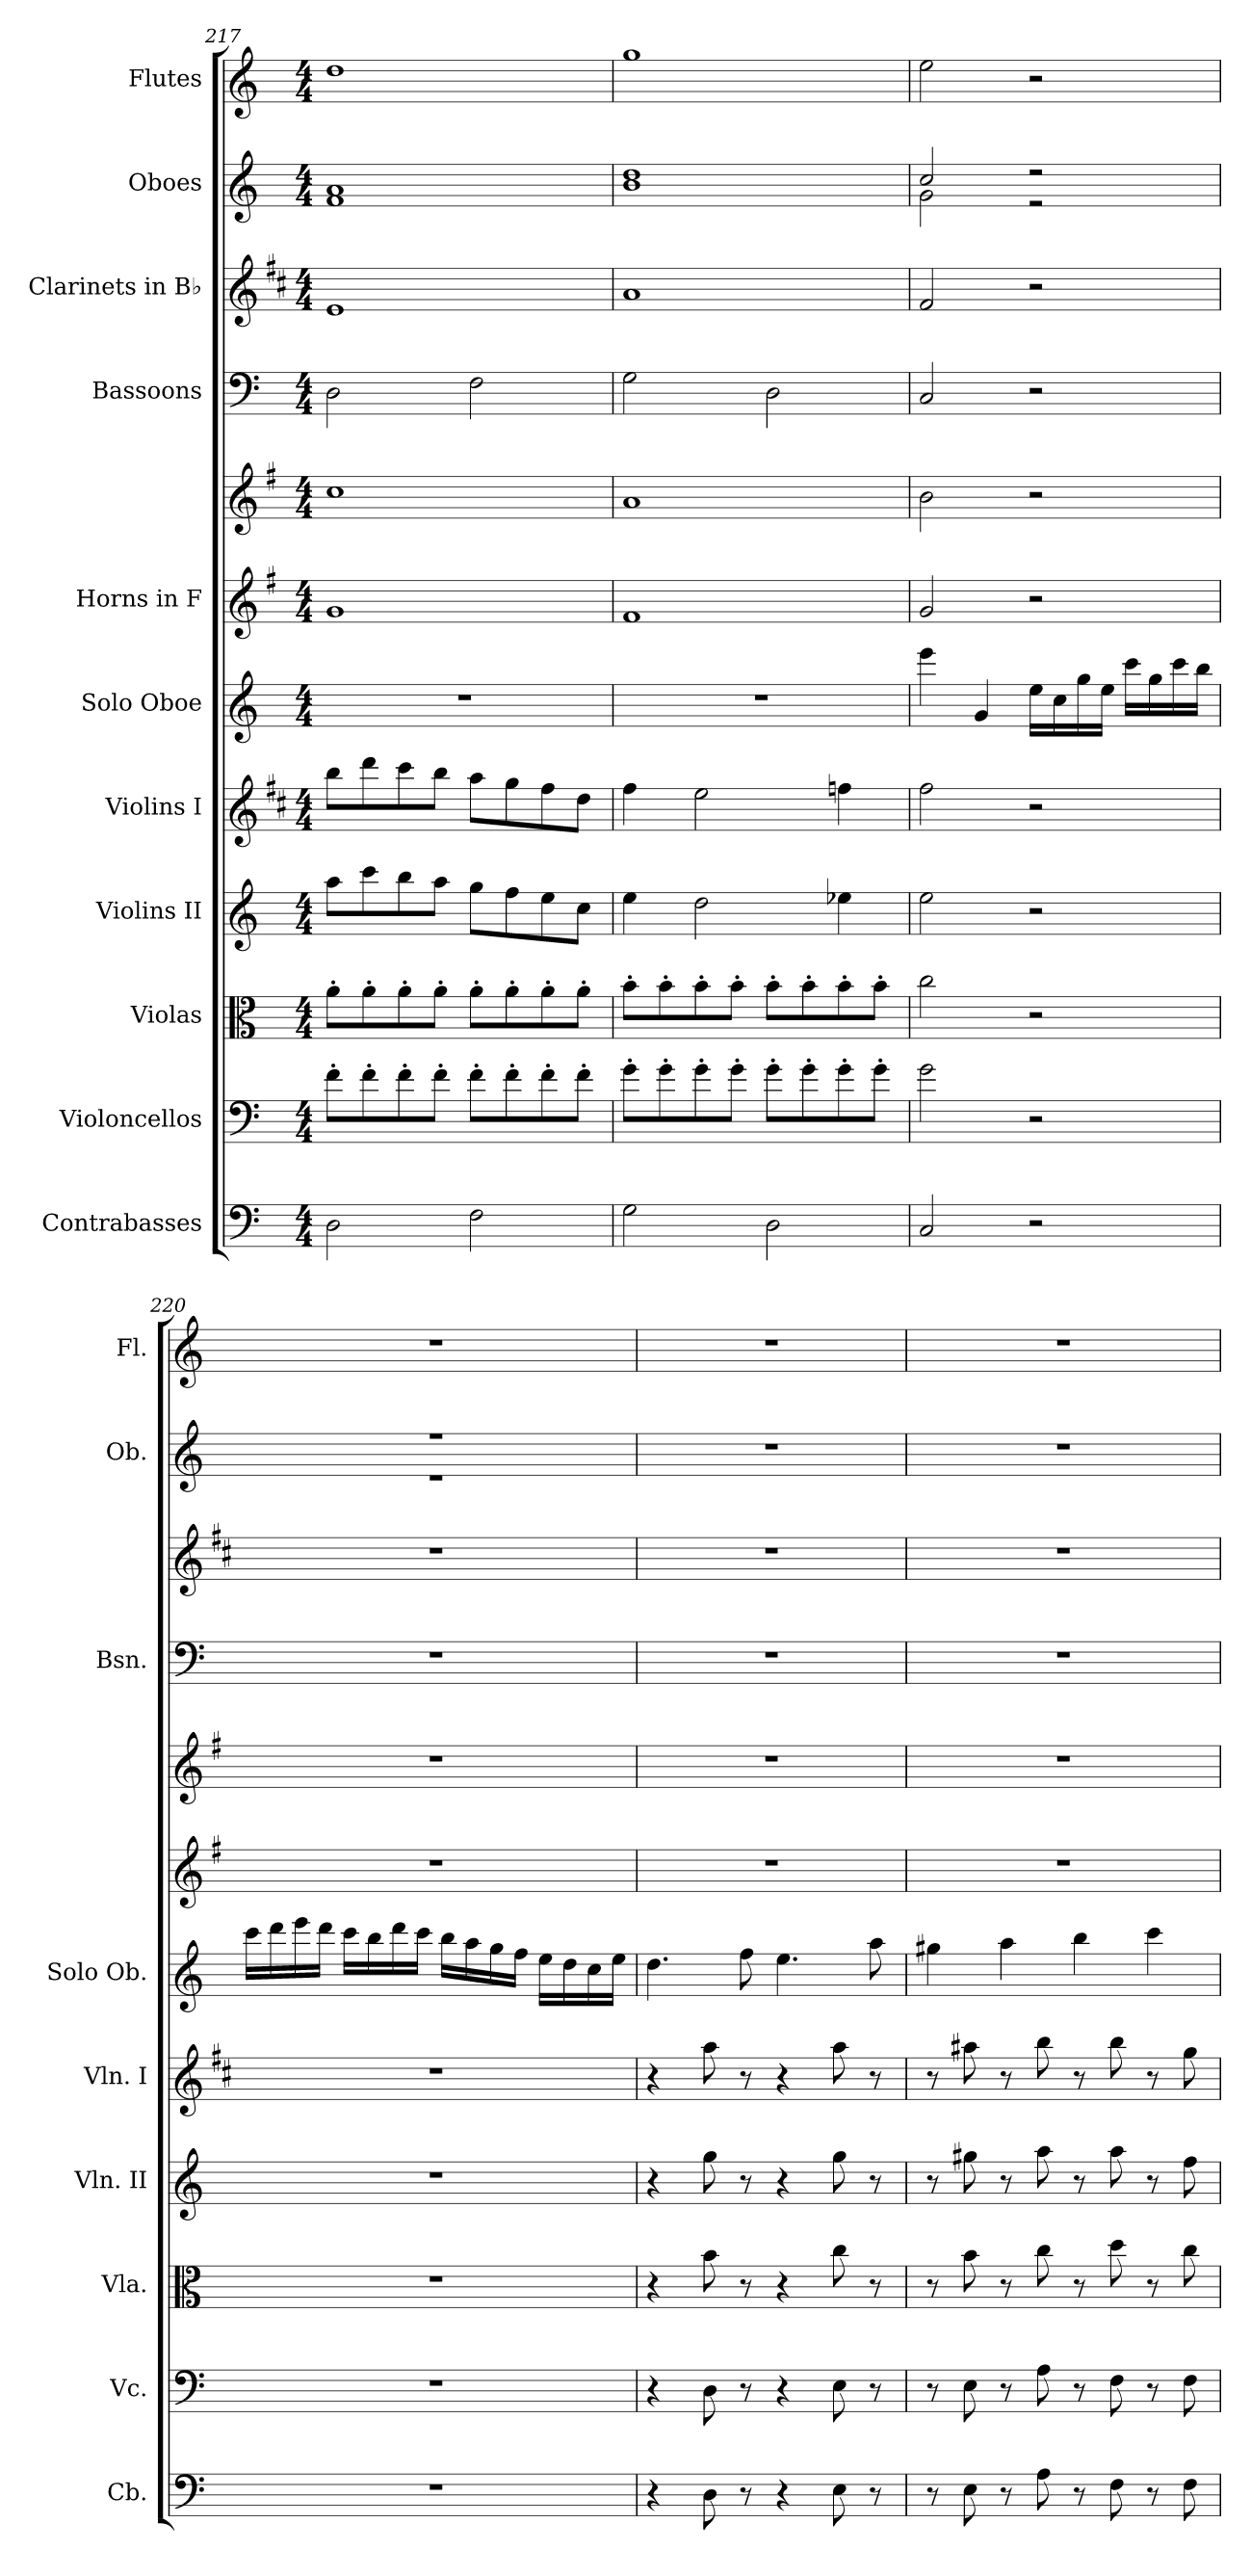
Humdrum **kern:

**kern	**kern	**kern	**kern	**kern	**kern	**kern	**kern	**kern	**kern	**kern	**kern
*part11	*part10	*part9	*part8	*part7	*part6	*part5	*part5	*part4	*part3	*part2	*part1
*staff12	*staff11	*staff10	*staff9	*staff8	*staff7	*staff6	*staff5	*staff4	*staff3	*staff2	*staff1
*I"Contrabasses	*I"Violoncellos	*I"Violas	*I"Violins II	*I"Violins I	*I"Solo Oboe	*I"Horns in F	*	*I"Bassoons	*I"Clarinets in B♭	*I"Oboes	*I"Flutes
*I'Cb.	*I'Vc.	*I'Vla.	*I'Vln. II	*I'Vln. I	*I'Solo Ob.	*	*	*I'Bsn.	*	*I'Ob.	*I'Fl.
*clefF4	*clefF4	*clefC3	*clefG2	*clefG2	*clefG2	*clefG2	*clefG2	*clefF4	*clefG2	*clefG2	*clefG2
*ITrd7c12	*	*	*	*ITrd1c2	*	*ITrd4c7	*ITrd4c7	*	*ITrd1c2	*	*
*k[]	*k[]	*k[]	*k[]	*k[]	*k[]	*k[]	*k[]	*k[]	*k[]	*k[]	*k[]
*M4/4	*M4/4	*M4/4	*M4/4	*M4/4	*M4/4	*M4/4	*M4/4	*M4/4	*M4/4	*M4/4	*M4/4
=217	=217	=217	=217	=217	=217	=217	=217	=217	=217	=217	=217
*	*	*	*	*	*	*	*	*	*	*^	*
2DD\	8f'\L	8a'\L	8aa\L	8aa\L	1r	1c	1f	2D\	1d	1a	1f	1dd
.	8f'\	8a'\	8ccc\	8ccc\	.	.	.	.	.	.	.	.
.	8f'\	8a'\	8bb\	8bb\	.	.	.	.	.	.	.	.
.	8f'\J	8a'\J	8aa\J	8aa\J	.	.	.	.	.	.	.	.
2FF\	8f'\L	8a'\L	8gg\L	8gg\L	.	.	.	2F\	.	.	.	.
.	8f'\	8a'\	8ff\	8ff\	.	.	.	.	.	.	.	.
.	8f'\	8a'\	8ee\	8ee\	.	.	.	.	.	.	.	.
.	8f'\J	8a'\J	8cc\J	8cc\J	.	.	.	.	.	.	.	.
=218	=218	=218	=218	=218	=218	=218	=218	=218	=218	=218	=218	=218
2GG\	8g'\L	8b'\L	4ee\	4ee\	1r	1B	1d	2G\	1g	1dd	1b	1gg
.	8g'\	8b'\	.	.	.	.	.	.	.	.	.	.
.	8g'\	8b'\	2dd\	2dd\	.	.	.	.	.	.	.	.
.	8g'\J	8b'\J	.	.	.	.	.	.	.	.	.	.
2DD\	8g'\L	8b'\L	.	.	.	.	.	2D\	.	.	.	.
.	8g'\	8b'\	.	.	.	.	.	.	.	.	.	.
.	8g'\	8b'\	4ee-X\	4ee-X\	.	.	.	.	.	.	.	.
.	8g'\J	8b'\J	.	.	.	.	.	.	.	.	.	.
!!LO:PB:g=z
=219	=219	=219	=219	=219	=219	=219	=219	=219	=219	=219	=219	=219
2CC/	2g\	2cc\	2ee\	2ee\	4eee\	2c/	2e\	2C/	2e/	2cc/	2g\	2ee\
.	.	.	.	.	4g/	.	.	.	.	.	.	.
2r	2r	2r	2r	2r	16ee\LL	2r	2r	2r	2r	2r	2r	2r
.	.	.	.	.	16cc\	.	.	.	.	.	.	.
.	.	.	.	.	16gg\	.	.	.	.	.	.	.
.	.	.	.	.	16ee\JJ	.	.	.	.	.	.	.
.	.	.	.	.	16ccc\LL	.	.	.	.	.	.	.
.	.	.	.	.	16gg\	.	.	.	.	.	.	.
.	.	.	.	.	16ccc\	.	.	.	.	.	.	.
.	.	.	.	.	16bb\JJ	.	.	.	.	.	.	.
=220	=220	=220	=220	=220	=220	=220	=220	=220	=220	=220	=220	=220
1r	1r	1r	1r	1r	16ccc\LL	1r	1r	1r	1r	1r	1r	1r
.	.	.	.	.	16ddd\	.	.	.	.	.	.	.
.	.	.	.	.	16eee\	.	.	.	.	.	.	.
.	.	.	.	.	16ddd\JJ	.	.	.	.	.	.	.
.	.	.	.	.	16ccc\LL	.	.	.	.	.	.	.
.	.	.	.	.	16bb\	.	.	.	.	.	.	.
.	.	.	.	.	16ddd\	.	.	.	.	.	.	.
.	.	.	.	.	16ccc\JJ	.	.	.	.	.	.	.
.	.	.	.	.	16bb\LL	.	.	.	.	.	.	.
.	.	.	.	.	16aa\	.	.	.	.	.	.	.
.	.	.	.	.	16gg\	.	.	.	.	.	.	.
.	.	.	.	.	16ff\JJ	.	.	.	.	.	.	.
.	.	.	.	.	16ee\LL	.	.	.	.	.	.	.
.	.	.	.	.	16dd\	.	.	.	.	.	.	.
.	.	.	.	.	16cc\	.	.	.	.	.	.	.
.	.	.	.	.	16ee\JJ	.	.	.	.	.	.	.
*	*	*	*	*	*	*	*	*	*	*v	*v	*
=221	=221	=221	=221	=221	=221	=221	=221	=221	=221	=221	=221
4r	4r	4r	4r	4r	4.dd\	1r	1r	1r	1r	1r	1r
8DD\	8D\	8b\	8gg\	8gg\	.	.	.	.	.	.	.
8r	8r	8r	8r	8r	8ff\	.	.	.	.	.	.
4r	4r	4r	4r	4r	4.ee\	.	.	.	.	.	.
8EE\	8E\	8cc\	8gg\	8gg\	.	.	.	.	.	.	.
8r	8r	8r	8r	8r	8aa\	.	.	.	.	.	.
!!LO:PB:g=z
=222	=222	=222	=222	=222	=222	=222	=222	=222	=222	=222	=222
8r	8r	8r	8r	8r	4gg#X\	1r	1r	1r	1r	1r	1r
8EE\	8E\	8b\	8gg#X\	8gg#X\	.	.	.	.	.	.	.
8r	8r	8r	8r	8r	4aa\	.	.	.	.	.	.
8AA\	8A\	8cc\	8aa\	8aa\	.	.	.	.	.	.	.
8r	8r	8r	8r	8r	4bb\	.	.	.	.	.	.
8FF\	8F\	8dd\	8aa\	8aa\	.	.	.	.	.	.	.
8r	8r	8r	8r	8r	4ccc\	.	.	.	.	.	.
8FF\	8F\	8cc\	8ff\	8ff\	.	.	.	.	.	.	.
=	=	=	=	=	=	=	=	=	=	=	=
*-	*-	*-	*-	*-	*-	*-	*-	*-	*-	*-	*-
